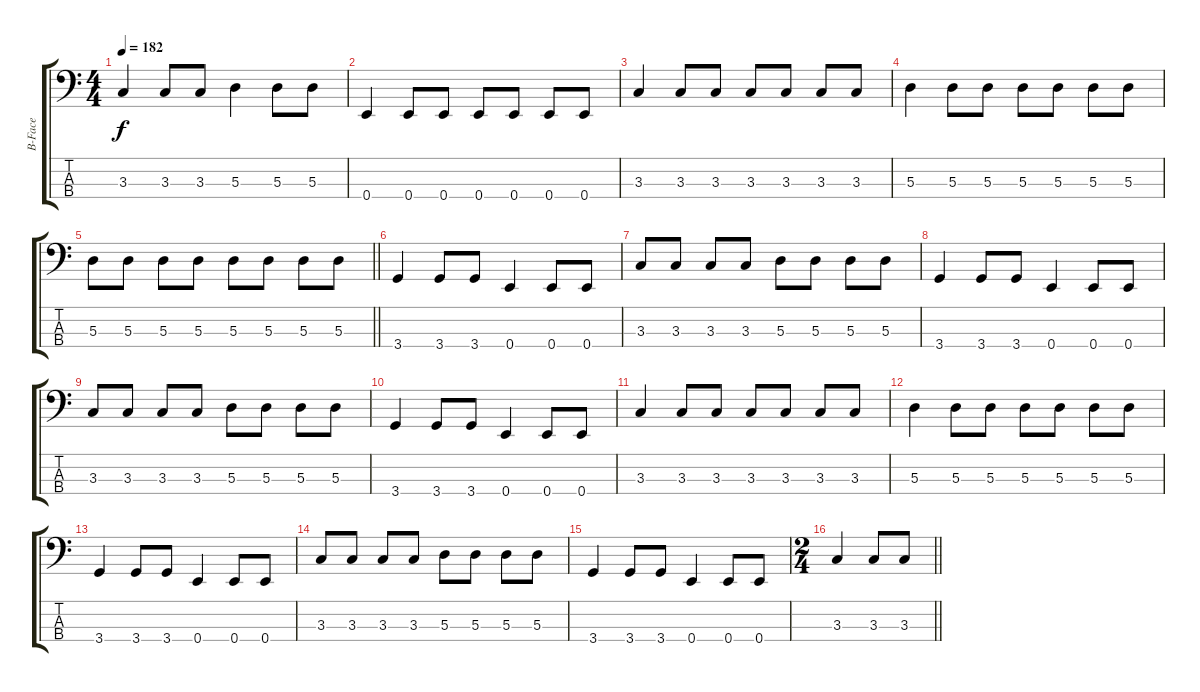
\track ("B-Face" "B-Face") {instrument electricbasspick}
\staff {score tabs}
\tuning (G2 D2 A1 E1) {hide}
\ts (4 4)
\tempo 182
\clef f4
\ks c
3.3.4{dy f} 3.3.8 3.3.8 5.3.4 5.3.8 5.3.8 |
0.4.4 0.4.8 0.4.8 0.4.8 0.4.8 0.4.8 0.4.8 |
3.3.4 3.3.8 3.3.8 3.3.8 3.3.8 3.3.8 3.3.8 |
5.3.4 5.3.8 5.3.8 5.3.8 5.3.8 5.3.8 5.3.8 |
\barLineRight lightlight
5.3.8 5.3.8 5.3.8 5.3.8 5.3.8 5.3.8 5.3.8 5.3.8 |
\section ("" "")
3.4.4 3.4.8 3.4.8 0.4.4 0.4.8 0.4.8 |
3.3.8 3.3.8 3.3.8 3.3.8 5.3.8 5.3.8 5.3.8 5.3.8 |
3.4.4 3.4.8 3.4.8 0.4.4 0.4.8 0.4.8 |
3.3.8 3.3.8 3.3.8 3.3.8 5.3.8 5.3.8 5.3.8 5.3.8 |
3.4.4 3.4.8 3.4.8 0.4.4 0.4.8 0.4.8 |
3.3.4 3.3.8 3.3.8 3.3.8 3.3.8 3.3.8 3.3.8 |
5.3.4 5.3.8 5.3.8 5.3.8 5.3.8 5.3.8 5.3.8 |
3.4.4 3.4.8 3.4.8 0.4.4 0.4.8 0.4.8 |
3.3.8 3.3.8 3.3.8 3.3.8 5.3.8 5.3.8 5.3.8 5.3.8 |
3.4.4 3.4.8 3.4.8 0.4.4 0.4.8 0.4.8 |
\ts (2 4)
\barLineRight lightlight
3.3.4 3.3.8 3.3.8
